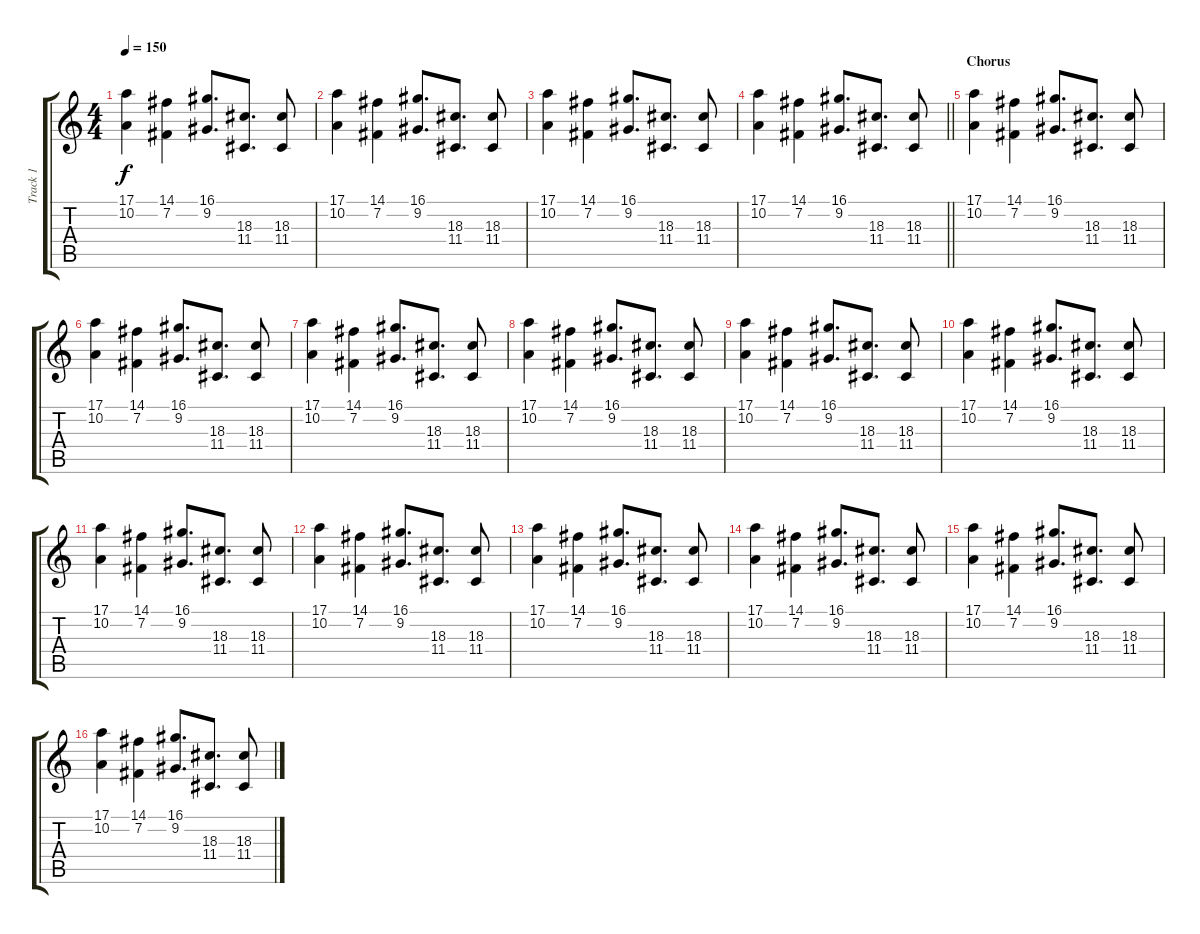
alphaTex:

\track ("Track 1" "Track 1") {instrument lead2sawtooth}
\staff {score tabs}
\tuning (E4 B3 G3 D3 A2 E2) {hide}
\ts (4 4)
\tempo 150
\clef g2
\ks c
(17.1 10.2).4{dy f} (14.1 7.2).4 (16.1 9.2).8{d} (18.3 11.4).8{d} (18.3 11.4).8 |
(17.1 10.2).4 (14.1 7.2).4 (16.1 9.2).8{d} (18.3 11.4).8{d} (18.3 11.4).8 |
(17.1 10.2).4 (14.1 7.2).4 (16.1 9.2).8{d} (18.3 11.4).8{d} (18.3 11.4).8 |
\barLineRight lightlight
(17.1 10.2).4 (14.1 7.2).4 (16.1 9.2).8{d} (18.3 11.4).8{d} (18.3 11.4).8 |
\section ("" "Chorus")
(17.1 10.2).4 (14.1 7.2).4 (16.1 9.2).8{d} (18.3 11.4).8{d} (18.3 11.4).8 |
(17.1 10.2).4 (14.1 7.2).4 (16.1 9.2).8{d} (18.3 11.4).8{d} (18.3 11.4).8 |
(17.1 10.2).4 (14.1 7.2).4 (16.1 9.2).8{d} (18.3 11.4).8{d} (18.3 11.4).8 |
(17.1 10.2).4 (14.1 7.2).4 (16.1 9.2).8{d} (18.3 11.4).8{d} (18.3 11.4).8 |
(17.1 10.2).4 (14.1 7.2).4 (16.1 9.2).8{d} (18.3 11.4).8{d} (18.3 11.4).8 |
(17.1 10.2).4 (14.1 7.2).4 (16.1 9.2).8{d} (18.3 11.4).8{d} (18.3 11.4).8 |
(17.1 10.2).4 (14.1 7.2).4 (16.1 9.2).8{d} (18.3 11.4).8{d} (18.3 11.4).8 |
(17.1 10.2).4 (14.1 7.2).4 (16.1 9.2).8{d} (18.3 11.4).8{d} (18.3 11.4).8 |
(17.1 10.2).4 (14.1 7.2).4 (16.1 9.2).8{d} (18.3 11.4).8{d} (18.3 11.4).8 |
(17.1 10.2).4 (14.1 7.2).4 (16.1 9.2).8{d} (18.3 11.4).8{d} (18.3 11.4).8 |
(17.1 10.2).4 (14.1 7.2).4 (16.1 9.2).8{d} (18.3 11.4).8{d} (18.3 11.4).8 |
(17.1 10.2).4 (14.1 7.2).4 (16.1 9.2).8{d} (18.3 11.4).8{d} (18.3 11.4).8
